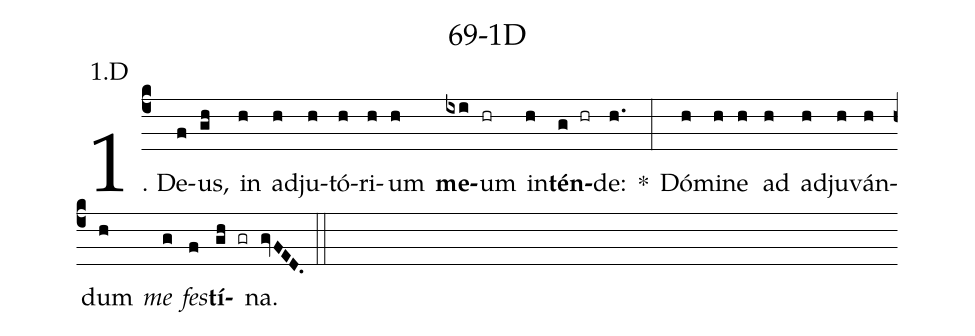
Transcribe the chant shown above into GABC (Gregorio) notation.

name: 69-1D;
annotation: 1.D;
%%
(c4)1. De(f)us,(gh) in(h) ad(h)ju(h)tó(h)ri(h)um(h) <b>me</b>(ixi)um(hr) in(h)<b>tén</b>(g hr)de:(h.) *(:) Dó(h)mi(h)ne(h) ad(h) ad(h)ju(h)ván(h)dum(h) <i>me</i>(g) <i>fes</i>(f)<b>tí</b>(gh gr)na.(gvFED.) (::)
